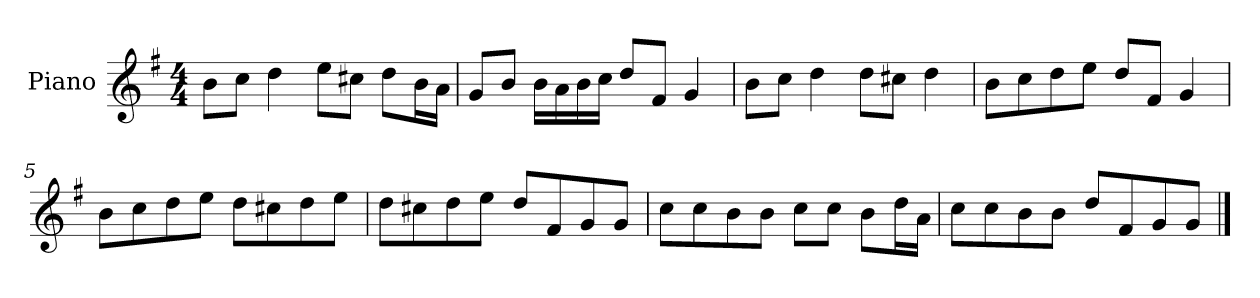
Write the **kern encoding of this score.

**kern
*part1
*staff1
*I"Piano
*I'P-no
*clefG2
*k[f#]
*M4/4
*MM90
=1
8b\L
8cc\J
4dd\
8ee\L
8cc#X\J
8dd\L
16b\L
16a\JJ
=2
8g/L
8b/J
16b\LL
16a\
16b\
16cc\JJ
8dd/L
8f#/J
4g/
=3
8b\L
8cc\J
4dd\
8dd\L
8cc#X\J
4dd\
=4
8b\L
8cc\
8dd\
8ee\J
8dd/L
8f#/J
4g/
=5
8b\L
8cc\
8dd\
8ee\J
8dd\L
8cc#X\
8dd\
8ee\J
!!LO:LB:g=z
=6
8dd\L
8cc#X\
8dd\
8ee\J
8dd/L
8f#/
8g/
8g/J
=7
8cc\L
8cc\
8b\
8b\J
8cc\L
8cc\J
8b\L
16dd\L
16a\JJ
=8
8cc\L
8cc\
8b\
8b\J
8dd/L
8f#/
8g/
8g/J
==
*-
